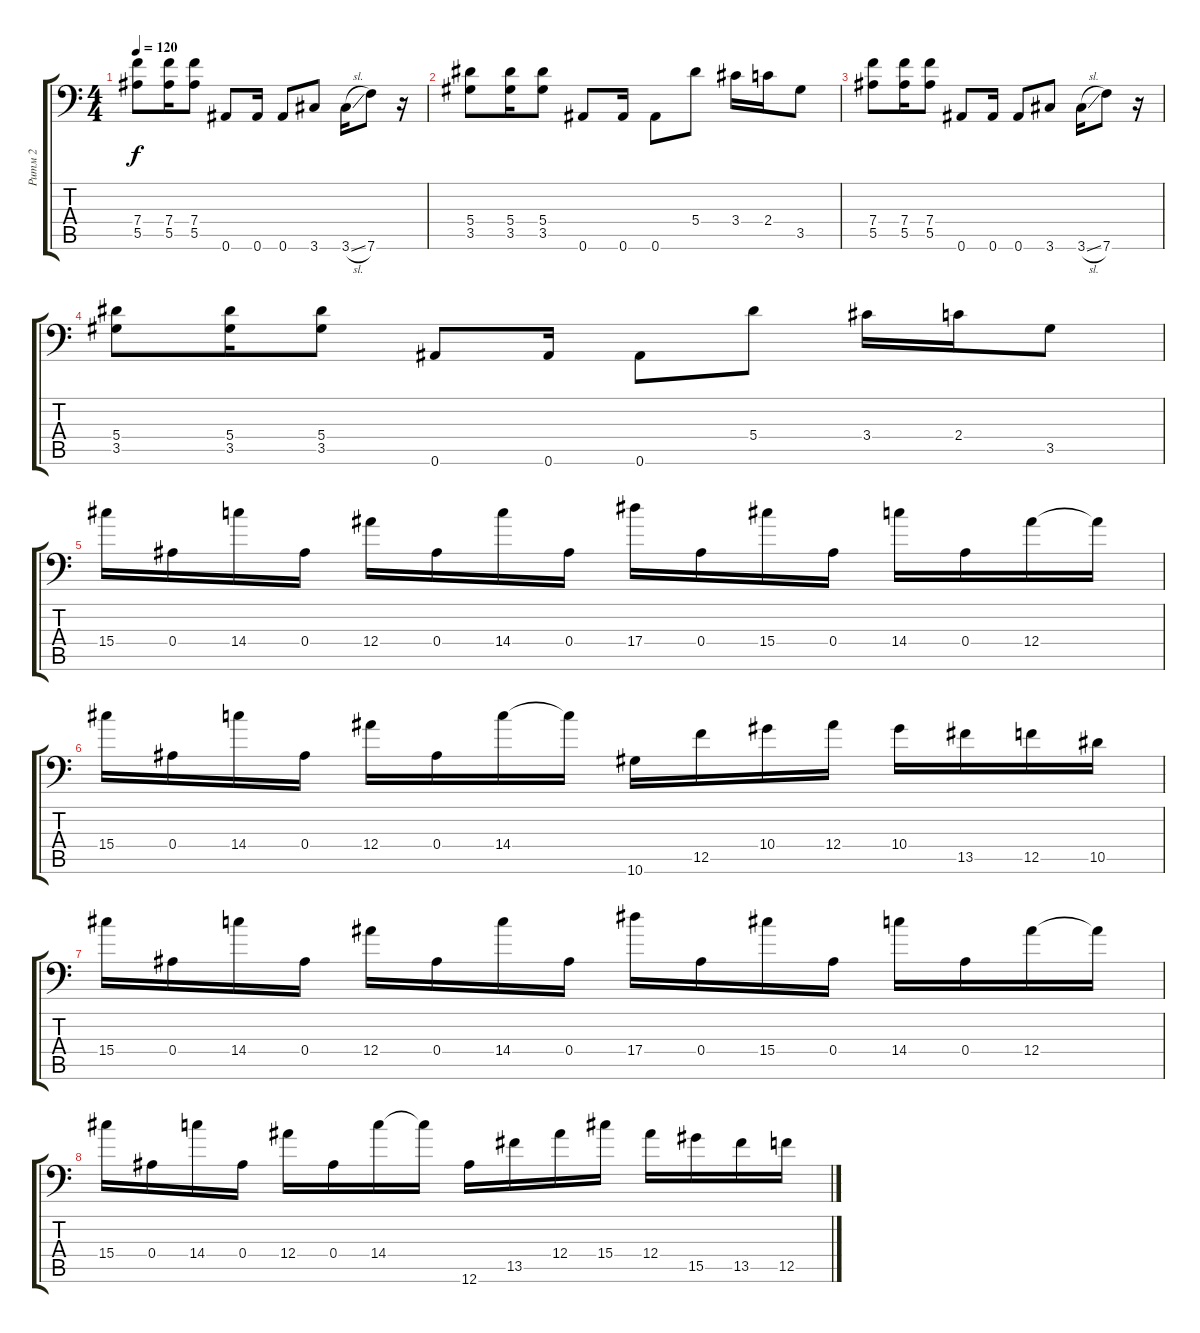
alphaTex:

\track ("Ритм 2" "Ритм 2") {instrument overdrivenguitar}
\staff {score tabs}
\tuning (C4 G3 Eb3 Bb2 F2 Bb1) {hide}
\ts (4 4)
\tempo 120
\clef f4
\ks c
(7.4 5.5).8{dy f} (7.4 5.5).16 (7.4 5.5).8 0.6.8 0.6.16 0.6.8 3.6.8 3.6{sl}.16 7.6.8 r.16 |
(5.4 3.5).8 (5.4 3.5).16 (5.4 3.5).8 0.6.8 0.6.16 0.6.8 5.4.8 3.4.16 2.4.16 3.5.8 |
(7.4 5.5).8 (7.4 5.5).16 (7.4 5.5).8 0.6.8 0.6.16 0.6.8 3.6.8 3.6{sl}.16 7.6.8 r.16 |
(5.4 3.5).8 (5.4 3.5).16 (5.4 3.5).8 0.6.8 0.6.16 0.6.8 5.4.8 3.4.16 2.4.16 3.5.8 |
15.4.16 0.4.16 14.4.16 0.4.16 12.4.16 0.4.16 14.4.16 0.4.16 17.4.16 0.4.16 15.4.16 0.4.16 14.4.16 0.4.16 12.4.16 12.4{t}.16 |
15.4.16 0.4.16 14.4.16 0.4.16 12.4.16 0.4.16 14.4.16 14.4{t}.16 10.6.16 12.5.16 10.4.16 12.4.16 10.4.16 13.5.16 12.5.16 10.5.16 |
15.4.16 0.4.16 14.4.16 0.4.16 12.4.16 0.4.16 14.4.16 0.4.16 17.4.16 0.4.16 15.4.16 0.4.16 14.4.16 0.4.16 12.4.16 12.4{t}.16 |
15.4.16 0.4.16 14.4.16 0.4.16 12.4.16 0.4.16 14.4.16 14.4{t}.16 12.6.16 13.5.16 12.4.16 15.4.16 12.4.16 15.5.16 13.5.16 12.5.16
